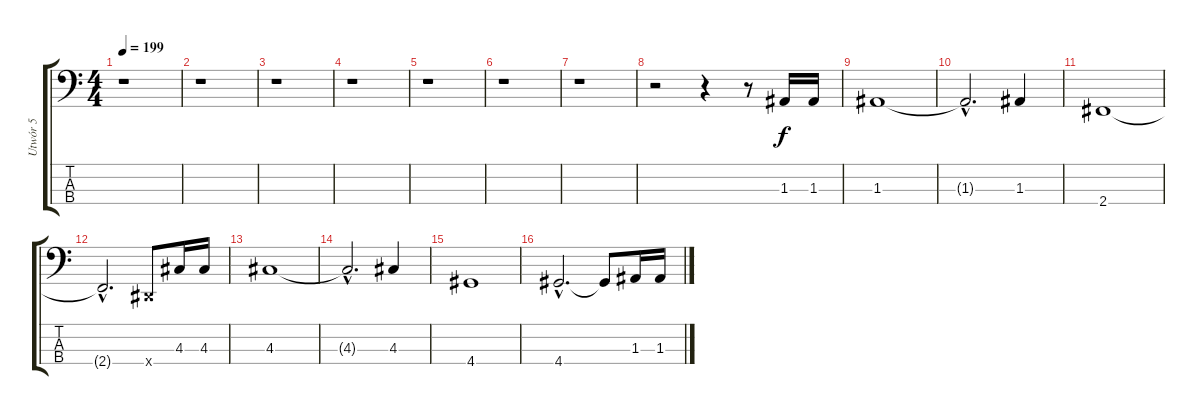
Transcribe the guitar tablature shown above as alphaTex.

\track ("Utwór 5" "Utwór 5") {instrument electricbassfinger}
\staff {score tabs}
\tuning (G2 D2 A1 E1) {hide}
\ts (4 4)
\tempo 199
\clef f4
\ks c
r.1{dy f instrument electricbassfinger} |
r.1 |
r.1 |
r.1 |
r.1 |
r.1 |
r.1 |
r.2 r.4 r.8 1.3.16 1.3.16 |
1.3.1 |
1.3{hac t}.2{d} 1.3.4 |
2.4.1 |
2.4{hac t}.2{d} -1.4{x}.8 4.3.16 4.3.16 |
4.3.1 |
4.3{hac t}.2{d} 4.3.4 |
4.4.1 |
4.4{hac}.2{d} 4.4{t}.8 1.3.16 1.3.16
